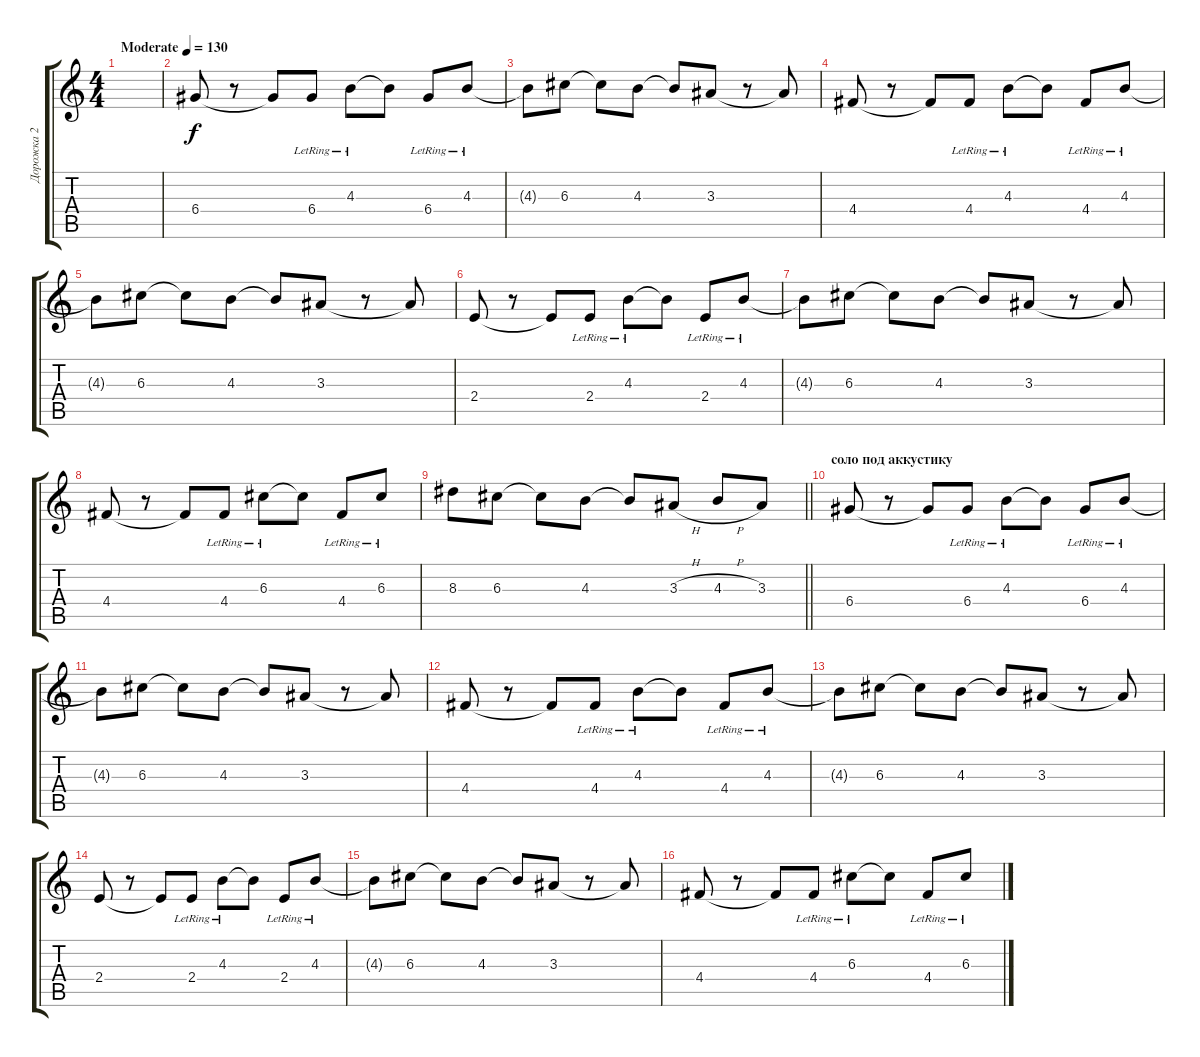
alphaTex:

\track ("Дорожка 2" "Дорожка 2") {instrument acousticguitarsteel}
\staff {score tabs}
\tuning (E4 B3 G3 D3 A2 D2) {hide}
\ts (4 4)
\tempo (130 "Moderate")
\clef g2
\ks c
|
6.4.8 r.8 6.4{t}.8 6.4{lr}.8 4.3{lr}.8 4.3{t}.8 6.4{lr}.8 4.3{lr}.8 |
4.3{t}.8 6.3.8 6.3{t}.8 4.3.8 4.3{t}.8 3.3.8 r.8 3.3{t}.8 |
4.4.8 r.8 4.4{t}.8 4.4{lr}.8 4.3{lr}.8 4.3{t}.8 4.4{lr}.8 4.3{lr}.8 |
4.3{t}.8 6.3.8 6.3{t}.8 4.3.8 4.3{t}.8 3.3.8 r.8 3.3{t}.8 |
2.4.8 r.8 2.4{t}.8 2.4{lr}.8 4.3{lr}.8 4.3{t}.8 2.4{lr}.8 4.3{lr}.8 |
4.3{t}.8 6.3.8 6.3{t}.8 4.3.8 4.3{t}.8 3.3.8 r.8 3.3{t}.8 |
4.4.8 r.8 4.4{t}.8 4.4{lr}.8 6.3{lr}.8 6.3{t}.8 4.4{lr}.8 6.3{lr}.8 |
\barLineRight lightlight
8.3.8 6.3.8 6.3{t}.8 4.3.8 4.3{t}.8 3.3{h}.8 4.3{h}.8 3.3.8 |
\section ("" "соло под аккустику")
6.4.8 r.8 6.4{t}.8 6.4{lr}.8 4.3{lr}.8 4.3{t}.8 6.4{lr}.8 4.3{lr}.8 |
4.3{t}.8 6.3.8 6.3{t}.8 4.3.8 4.3{t}.8 3.3.8 r.8 3.3{t}.8 |
4.4.8 r.8 4.4{t}.8 4.4{lr}.8 4.3{lr}.8 4.3{t}.8 4.4{lr}.8 4.3{lr}.8 |
4.3{t}.8 6.3.8 6.3{t}.8 4.3.8 4.3{t}.8 3.3.8 r.8 3.3{t}.8 |
2.4.8 r.8 2.4{t}.8 2.4{lr}.8 4.3{lr}.8 4.3{t}.8 2.4{lr}.8 4.3{lr}.8 |
4.3{t}.8 6.3.8 6.3{t}.8 4.3.8 4.3{t}.8 3.3.8 r.8 3.3{t}.8 |
4.4.8 r.8 4.4{t}.8 4.4{lr}.8 6.3{lr}.8 6.3{t}.8 4.4{lr}.8 6.3{lr}.8
